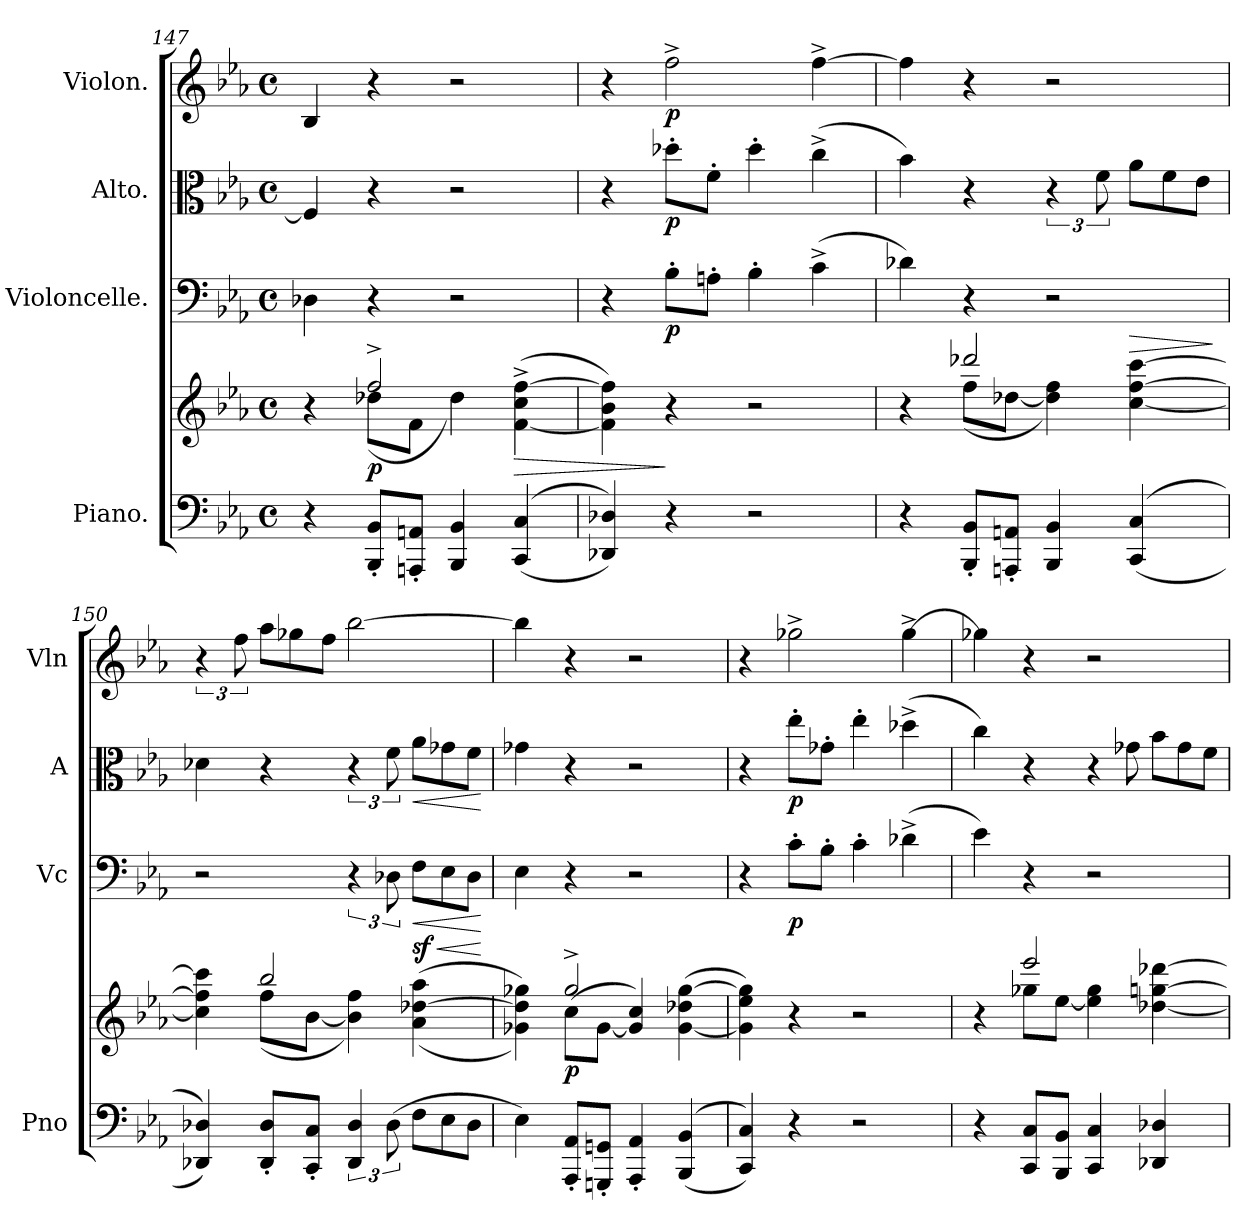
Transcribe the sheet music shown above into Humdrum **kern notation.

**kern	**kern	**dynam	**kern	**dynam	**kern	**dynam	**kern	**dynam
*part4	*part4	*part4	*part3	*part3	*part2	*part2	*part1	*part1
*staff5	*staff4	*staff4/5	*staff3	*staff3	*staff2	*staff2	*staff1	*staff1
*I"Piano.	*	*	*I"Violoncelle.	*	*I"Alto.	*	*I"Violon.	*
*I'Pno	*	*	*I'Vc	*	*I'A	*	*I'Vln	*
*clefF4	*clefG2	*	*clefF4	*	*clefC3	*	*clefG2	*
*k[b-e-a-]	*k[b-e-a-]	*	*k[b-e-a-]	*	*k[b-e-a-]	*	*k[b-e-a-]	*
*c:	*c:	*	*c:	*	*c:	*	*c:	*
*M4/4	*M4/4	*	*M4/4	*	*M4/4	*	*M4/4	*
*met(c)	*met(c)	*	*met(c)	*	*met(c)	*	*met(c)	*
=147	=147	=147	=147	=147	=147	=147	=147	=147
*	*^	*	*	*	*	*	*	*
4r	4r	4ryy	.	4D-X\	.	4F/]	.	4B-/	.
8BBB-'/ 8BB-'/L	2ff^/	(8dd-X\L	p	4r	.	4r	.	4r	.
8AAAn'/ 8AAn'/J	.	8f\J	.	.	.	.	.	.	.
4BBB-/ 4BB-/	.	4dd-\)	.	2r	.	2r	.	2r	.
(<(>4CC/ 4C/	(<[4f^\ 4cc^\ [4ff^\	4ryy	>	.	.	.	.	.	.
*	*v	*v	*	*	*	*	*	*	*
=148	=148	=148	=148	=148	=148	=148	=148	=148
4DD-X/ 4D-X/))	4f]\ 4b-\ 4ff]\)	.	4r	.	4r	.	4r	.
4r	4r	]	8B-'\L	p	8dd-X'\L	p	2ff^\	p
.	.	.	8An'\J	.	8f'\J	.	.	.
2r	2r	.	4B-'\	.	4dd-'\	.	.	.
.	.	.	(4c^\	.	(4cc^\	.	[4ff^\	.
=149	=149	=149	=149	=149	=149	=149	=149	=149
*	*^	*	*	*	*	*	*	*
4r	4r	4ryy	.	4d-X\)	.	4b-\)	.	4ff\]	.
8BBB-'/ 8BB-'/L	2ddd-X/	(8ff\L	.	4r	.	4r	.	4r	.
8AAAn'/ 8AAn'/J	.	[8dd-X\J	.	.	.	.	.	.	.
4BBB-/ 4BB-/	.	4dd-]\ 4ff\)	.	2r	.	6r	.	2r	.
.	.	.	.	.	.	12f\	.	.	.
!	!	!	!LO:HP:a	!	!	!	!	!	!
*	*	*	*	*	*	*Xtuplet	*	*	*
(<(>4CC/ 4C/	[4cc\ [4ff\ [4ccc\	4ryy	>	.	.	12a-\L	.	.	.
.	.	.	.	.	.	12f\	.	.	.
.	.	.	.	.	.	12e-\J	.	.	.
*	*v	*v	*	*	*	*	*	*	*
.	.	]	.	.	.	.	.	.
=150	=150	=150	=150	=150	=150	=150	=150	=150
*	*^	*	*	*	*	*	*	*
4DD-X/ 4D-X/))	4cc]\ 4ff]\ 4ccc]\	4ryy	.	2r	.	4d-X\	.	6r	.
.	.	.	.	.	.	.	.	12ff\	.
*	*	*	*	*	*	*	*	*Xtuplet	*
8DD-'/ 8D-'/L	2bb-/	(8ff\L	.	.	.	4r	.	12aa-\L	.
.	.	.	.	.	.	.	.	12gg-X\	.
8CC'/ 8C'/J	.	[8b-\J	.	.	.	.	.	.	.
.	.	.	.	.	.	.	.	12ff\J	.
*	*	*	*	*	*	*tuplet	*	*	*
6DD-/ 6D-/	.	4b-]\ 4ff\)	.	6r	.	6r	.	[2bb-\	.
(12D-\	.	.	.	12D-X\	.	12f\	.	.	.
*Xtuplet	*	*	*	*	*	*	*	*	*
!	!	!	!LO:HP:n=1:a	!	!	!	!	!	!
*	*	*	*	*Xtuplet	*	*	*	*	*
!	!	!	!	!	!LO:HP:b	!	!	!	!
*	*	*	*	*	*	*Xtuplet	*	*	*
!	!	!	!LO:DY:n=1:a	!	!	!	!LO:HP:b	!	!
12F\L	(<(>4a-\ [4dd-X\ 4aa-\	4ryy	< > sf	12F\L	<	12a-\L	<	.	.
12E-\	.	.	.	12E-\	.	12g-X\	.	.	.
12D-\J	.	.	.	12D-\J	.	12f\J	.	.	.
*	*v	*v	*	*	*	*	*	*	*
.	.	[ ]	.	[	.	[	.	.
=151	=151	=151	=151	=151	=151	=151	=151	=151
*	*^	*	*	*	*	*	*	*
4E-\)	4g-X\ 4dd-]\ 4gg-X\))	4ryy	.	4E-\	.	4g-X\	.	4bb-\]	.
8AAA-'/ 8AA-'/L	2gg-^/	(<8cc\L	p	4r	.	4r	.	4r	.
8GGGn'/ 8GGn'/J	.	[8g-\J	.	.	.	.	.	.	.
4AAA-'/ 4AA-'/	.	4g-]/ 4cc/)	.	2r	.	2r	.	2r	.
(<(>4BBB-/ 4BB-/	(<[4g-\ 4dd-X\ [4gg-\	4ryy	.	.	.	.	.	.	.
*	*v	*v	*	*	*	*	*	*	*
=152	=152	=152	=152	=152	=152	=152	=152	=152
4CC/ 4C/))	4g-]\ 4ee-\ 4gg-]\)	.	4r	.	4r	.	4r	.
4r	4r	.	8c'\L	p	8ee-'\L	p	2gg-X^\	.
.	.	.	8B-'\J	.	8g-X'\J	.	.	.
2r	2r	.	4c'\	.	4ee-'\	.	.	.
.	.	.	(4d-X^\	.	(4dd-X^\	.	[4gg-^\	.
=153	=153	=153	=153	=153	=153	=153	=153	=153
*	*^	*	*	*	*	*	*	*
4r	4r	4ryy	.	4e-\)	.	4cc\)	.	4gg-X\]	.
8CC/ 8C/L	2eee-/	8gg-X\L	.	4r	.	4r	.	4r	.
8BBB-/ 8BB-/J	.	[8ee-\J	.	.	.	.	.	.	.
4CC/ 4C/	.	4ee-]\ 4gg-\	.	2r	.	6r	.	2r	.
.	.	.	.	.	.	12g-X\	.	.	.
4DD-X/ 4D-X/	[4dd-X\ [4ggn\ [4ddd-X\	4ryy	.	.	.	12b-\L	.	.	.
.	.	.	.	.	.	12g-\	.	.	.
.	.	.	.	.	.	12f\J	.	.	.
*	*v	*v	*	*	*	*	*	*	*
=	=	=	=	=	=	=	=	=
*-	*-	*-	*-	*-	*-	*-	*-	*-
